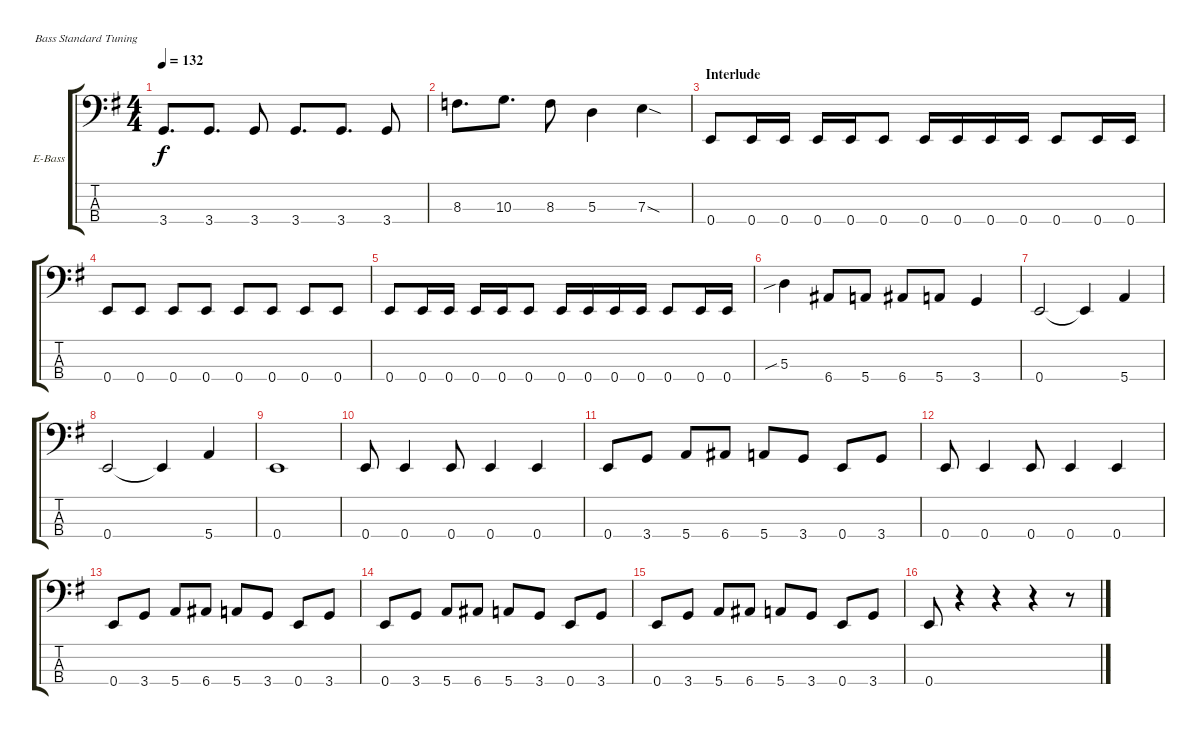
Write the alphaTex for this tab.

\bracketExtendMode groupsimilarinstruments
\firstSystemTrackNameOrientation horizontal
\otherSystemsTrackNameOrientation horizontal
\track ("Bass" "E-Bass") {instrument electricbassfinger}
\staff {score tabs}
\tuning (G2 D2 A1 E1)
\ts (4 4)
\tempo 132
\clef f4
\ks g
3.4.8{d dy f} 3.4.8{d} 3.4.8 3.4.8{d} 3.4.8{d} 3.4.8 |
8.3.8{d} 10.3.8{d} 8.3.8 5.3.4 7.3{sod}.4 |
\section ("" "Interlude")
0.4.8 0.4.16 0.4.16 0.4.16 0.4.16 0.4.8 0.4.16 0.4.16 0.4.16 0.4.16 0.4.8 0.4.16 0.4.16 |
0.4.8 0.4.8 0.4.8 0.4.8 0.4.8 0.4.8 0.4.8 0.4.8 |
0.4.8 0.4.16 0.4.16 0.4.16 0.4.16 0.4.8 0.4.16 0.4.16 0.4.16 0.4.16 0.4.8 0.4.16 0.4.16 |
5.3{sib}.4 6.4.8 5.4.8 6.4.8 5.4.8 3.4.4 |
0.4.2 0.4{t}.4 5.4.4 |
0.4.2 0.4{t}.4 5.4.4 |
0.4.1 |
0.4.8 0.4.4 0.4.8 0.4.4 0.4.4 |
0.4.8 3.4.8 5.4.8 6.4.8 5.4.8 3.4.8 0.4.8 3.4.8 |
0.4.8 0.4.4 0.4.8 0.4.4 0.4.4 |
0.4.8 3.4.8 5.4.8 6.4.8 5.4.8 3.4.8 0.4.8 3.4.8 |
0.4.8 3.4.8 5.4.8 6.4.8 5.4.8 3.4.8 0.4.8 3.4.8 |
0.4.8 3.4.8 5.4.8 6.4.8 5.4.8 3.4.8 0.4.8 3.4.8 |
0.4.8 r.4 r.4 r.4 r.8
